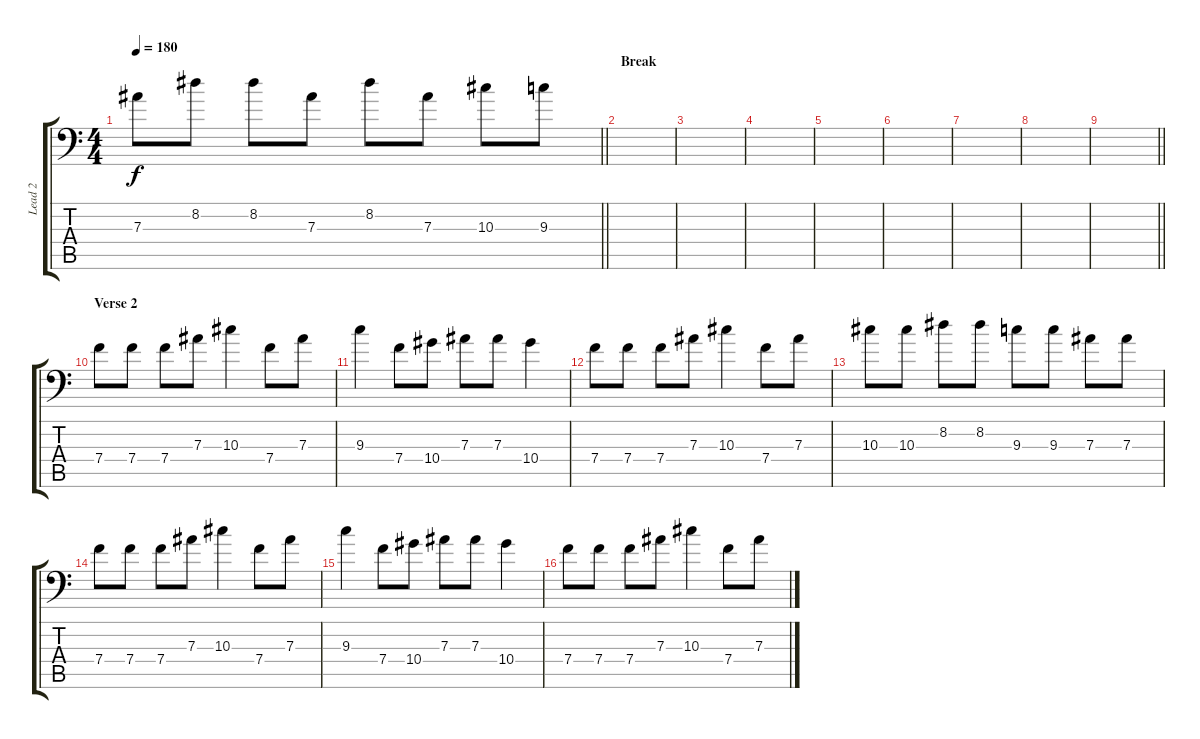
\track ("Lead 2" "Lead 2") {instrument overdrivenguitar}
\staff {score tabs}
\tuning (C4 G3 Eb3 Bb2 F2 Bb1) {hide}
\ts (4 4)
\tempo 180
\clef f4
\barLineRight lightlight
\ks c
7.3.8{dy f} 8.2.8 8.2.8 7.3.8 8.2.8 7.3.8 10.3.8 9.3.8 |
\section ("" "Break")
|
|
|
|
|
|
|
\barLineRight lightlight
|
\section ("" "Verse 2")
7.4.8 7.4.8 7.4.8 7.3.8 10.3.4 7.4.8 7.3.8 |
9.3.4 7.4.8 10.4.8 7.3.8 7.3.8 10.4.4 |
7.4.8 7.4.8 7.4.8 7.3.8 10.3.4 7.4.8 7.3.8 |
10.3.8 10.3.8 8.2.8 8.2.8 9.3.8 9.3.8 7.3.8 7.3.8 |
7.4.8 7.4.8 7.4.8 7.3.8 10.3.4 7.4.8 7.3.8 |
9.3.4 7.4.8 10.4.8 7.3.8 7.3.8 10.4.4 |
7.4.8 7.4.8 7.4.8 7.3.8 10.3.4 7.4.8 7.3.8
